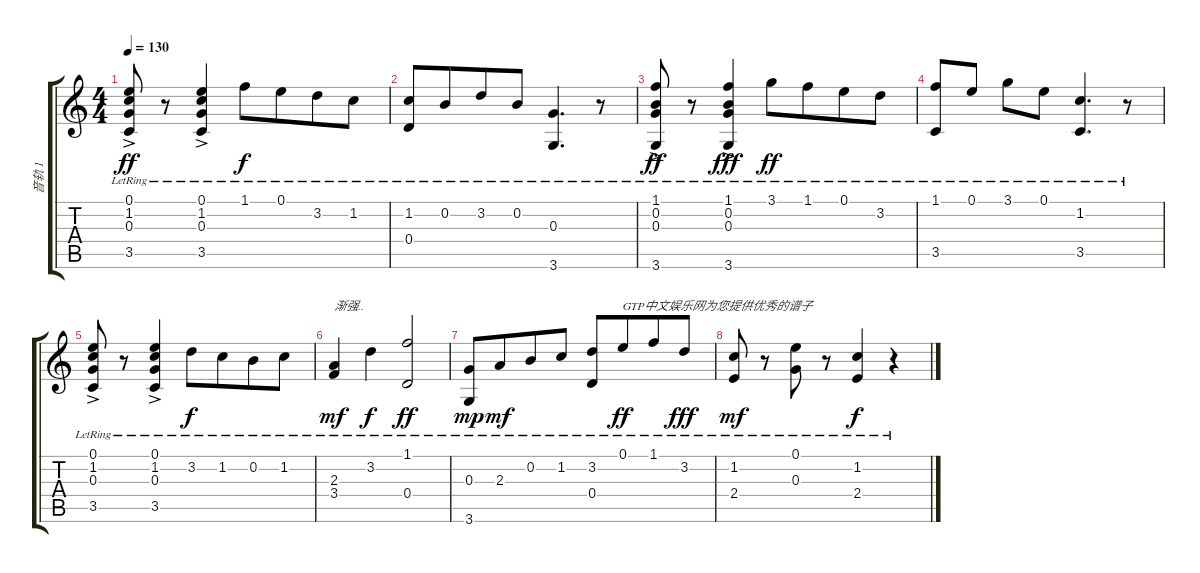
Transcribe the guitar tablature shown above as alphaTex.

\track ("音轨 1" "音轨 1") {instrument acousticguitarnylon}
\staff {score tabs}
\tuning (E4 B3 G3 D3 A2 E2) {hide}
\ts (4 4)
\tempo 130
\clef g2
\ks c
(0.1{ac lr} 1.2{ac lr} 0.3{ac lr} 3.5{lr}).8{dy ff} r.8 (0.1{ac lr} 1.2{ac lr} 0.3{ac lr} 3.5{lr}).4 1.1{lr}.8{dy f} 0.1{lr}.8{beam merge} 3.2{lr}.8 1.2{lr}.8 |
(1.2{lr} 0.4{lr}).8 0.2{lr}.8{beam merge} 3.2{lr}.8 0.2{lr}.8 (0.3{lr} 3.6{lr}).4{d} r.8 |
(1.1{ac lr} 0.2{ac lr} 0.3{ac lr} 3.6{ac lr}).8{dy ff} r.8 (1.1{ac lr} 0.2{ac lr} 0.3{ac lr} 3.6{ac lr}).4{dy fff} 3.1{lr}.8{dy ff} 1.1{lr}.8{beam merge} 0.1{lr}.8 3.2{lr}.8 |
(1.1{lr} 3.5{lr}).8 0.1{lr}.8 3.1{lr}.8 0.1{lr}.8 (1.2{lr} 3.5{lr}).4{d} r.8 |
(0.1{ac lr} 1.2{ac lr} 0.3{ac lr} 3.5{ac lr}).8 r.8 (0.1{ac lr} 1.2{ac lr} 0.3{ac lr} 3.5{ac lr}).4 3.2{lr}.8{dy f} 1.2{lr}.8{beam merge} 0.2{lr}.8 1.2{lr}.8 |
(2.3 3.4{lr}).4{txt "渐强.." dy mf volume 16} 3.2{lr}.4{dy f} (1.1{lr} 0.4{lr}).2{dy ff} |
(0.3{lr} 3.6{lr}).8{dy mp} 2.3{lr}.8{dy mf beam merge} 0.2{lr}.8 1.2{lr}.8 (3.2{lr} 0.4{lr}).8 0.1{lr}.8{txt "GTP中文娱乐网为您提供优秀的谱子" dy ff beam merge} 1.1{lr}.8 3.2{lr}.8{dy fff} |
(1.2{lr} 2.4{lr}).8{dy mf} r.8 (0.1{lr} 0.3{lr}).8 r.8 (1.2{lr} 2.4{lr}).4{dy f} r.4
